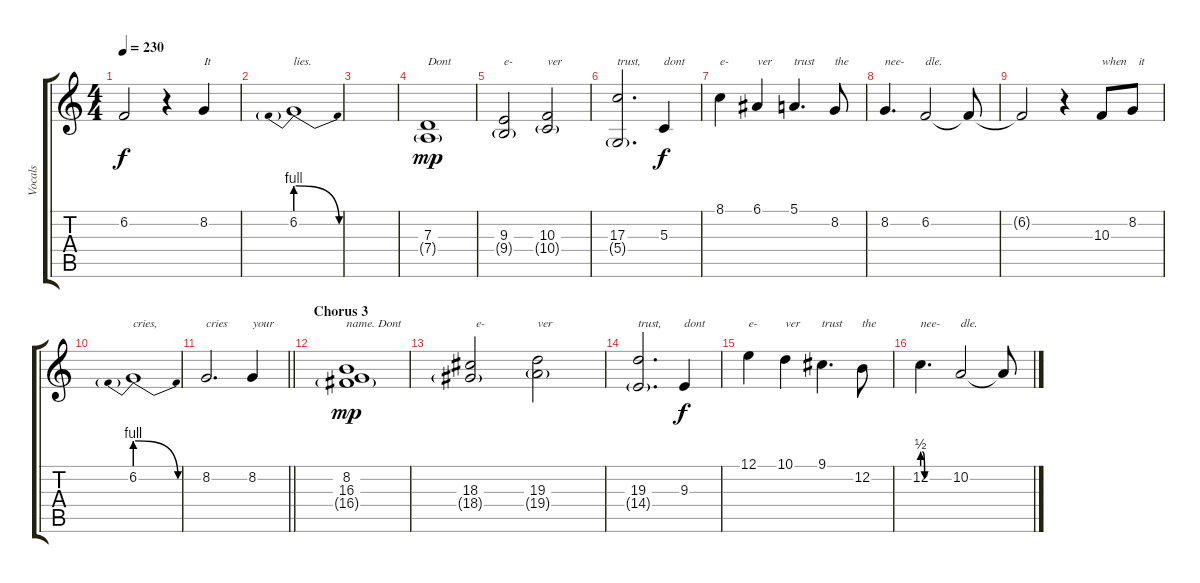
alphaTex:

\track ("Vocals" "Vocals") {instrument lead2sawtooth}
\staff {score tabs}
\tuning (E4 B3 G3 D3 A2 E2) {hide}
\ts (4 4)
\tempo 230
\clef g2
\ks c
6.2{t}.2{dy f} r.4 8.2.4{txt "It"} |
6.2{be (prebendrelease 0 4 60 0)}.1{txt "lies."} |
|
(7.3 7.4{g}).1{txt "Dont" dy mp} |
(9.3 9.4{g}).2{txt "e-"} (10.3 10.4{g}).2{txt "ver"} |
(17.3 5.4{g}).2{d txt "trust,"} 5.3.4{txt "dont" dy f} |
8.1.4{txt "e-"} 6.1.4{txt "ver"} 5.1.4{d txt "trust"} 8.2.8{txt "the"} |
8.2.4{d txt "nee-"} 6.2.2{txt "dle."} 6.2{t}.8 |
6.2{t}.2 r.4 10.3.8{txt "when"} 8.2.8{txt "  it"} |
6.2{be (prebendrelease 0 4 60 0)}.1{txt "cries,"} |
\barLineRight lightlight
8.2.2{d txt "cries"} 8.2.4{txt "your"} |
\section ("" "Chorus 3")
(8.2 16.3 16.4{g}).1{txt "name. Dont" dy mp} |
(18.3 18.4{g}).2{txt "  e-"} (19.3 19.4{g}).2{txt "ver"} |
(19.3 14.4{g}).2{d txt "trust,"} 9.3.4{txt "dont" dy f} |
12.1.4{txt "e-"} 10.1.4{txt "ver"} 9.1.4{d txt "trust"} 12.2.8{txt "the"} |
12.2{be (custom 0 2 5 0 15 0 40 0 60 0)}.4{d txt "nee-"} 10.2.2{txt "dle."} 10.2{t}.8
